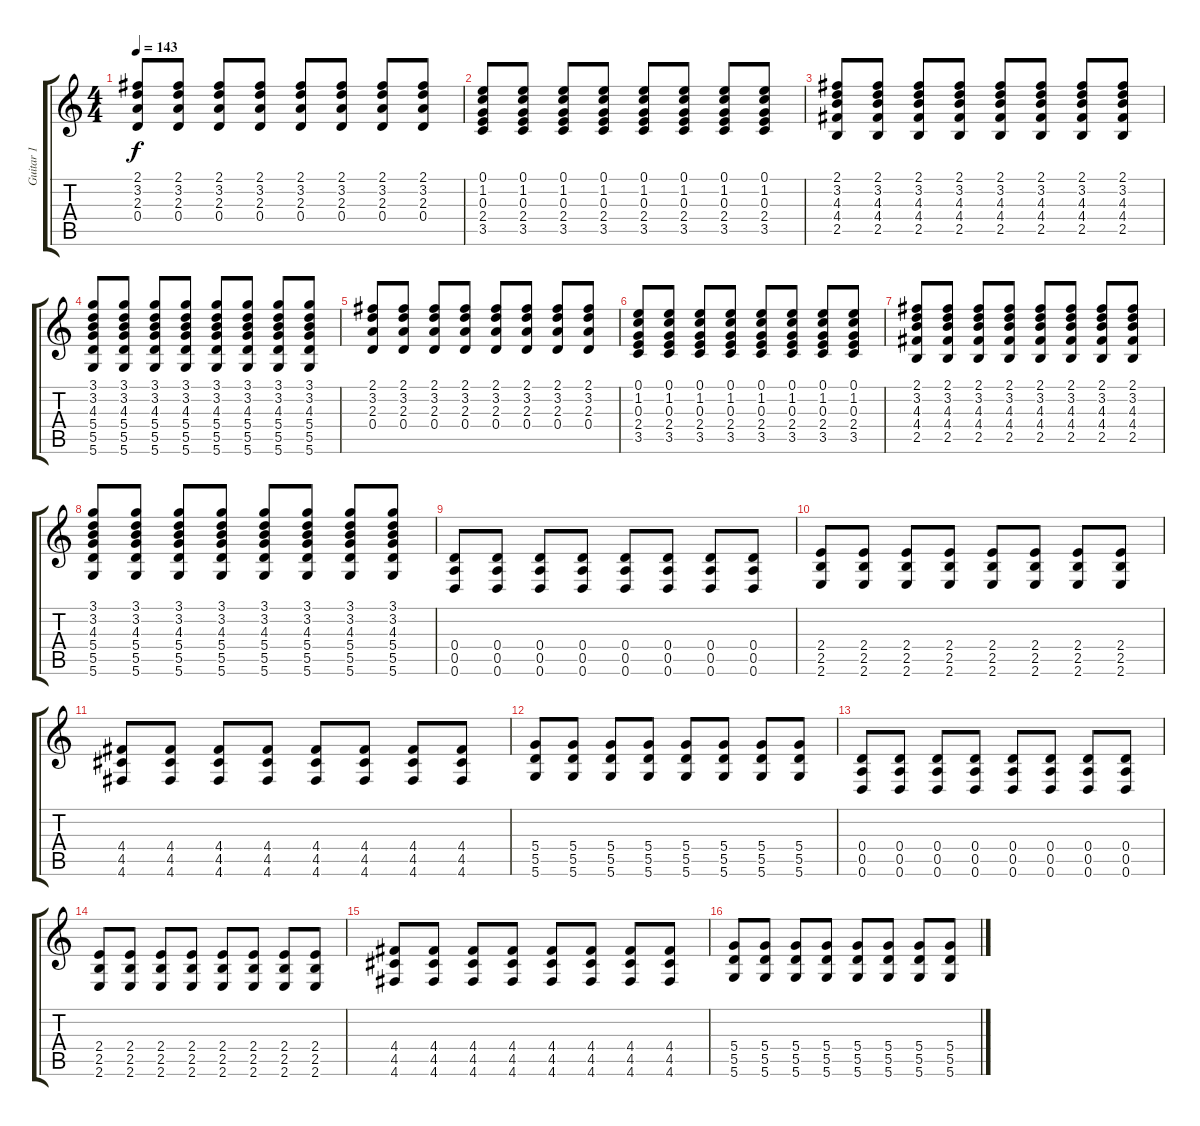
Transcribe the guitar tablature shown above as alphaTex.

\track ("Guitar 1" "Guitar 1") {instrument overdrivenguitar}
\staff {score tabs}
\tuning (E4 B3 G3 D3 A2 D2) {hide}
\ts (4 4)
\tempo 143
\clef g2
\ks c
(2.1 3.2 2.3 0.4).8{dy f volume 8 instrument acousticguitarsteel} (2.1 3.2 2.3 0.4).8 (2.1 3.2 2.3 0.4).8 (2.1 3.2 2.3 0.4).8 (2.1 3.2 2.3 0.4).8 (2.1 3.2 2.3 0.4).8 (2.1 3.2 2.3 0.4).8 (2.1 3.2 2.3 0.4).8 |
(0.1 1.2 0.3 2.4 3.5).8 (0.1 1.2 0.3 2.4 3.5).8 (0.1 1.2 0.3 2.4 3.5).8 (0.1 1.2 0.3 2.4 3.5).8 (0.1 1.2 0.3 2.4 3.5).8 (0.1 1.2 0.3 2.4 3.5).8 (0.1 1.2 0.3 2.4 3.5).8 (0.1 1.2 0.3 2.4 3.5).8 |
(2.1 3.2 4.3 4.4 2.5).8 (2.1 3.2 4.3 4.4 2.5).8 (2.1 3.2 4.3 4.4 2.5).8 (2.1 3.2 4.3 4.4 2.5).8 (2.1 3.2 4.3 4.4 2.5).8 (2.1 3.2 4.3 4.4 2.5).8 (2.1 3.2 4.3 4.4 2.5).8 (2.1 3.2 4.3 4.4 2.5).8 |
(3.1 3.2 4.3 5.4 5.5 5.6).8 (3.1 3.2 4.3 5.4 5.5 5.6).8 (3.1 3.2 4.3 5.4 5.5 5.6).8 (3.1 3.2 4.3 5.4 5.5 5.6).8 (3.1 3.2 4.3 5.4 5.5 5.6).8 (3.1 3.2 4.3 5.4 5.5 5.6).8 (3.1 3.2 4.3 5.4 5.5 5.6).8 (3.1 3.2 4.3 5.4 5.5 5.6).8 |
(2.1 3.2 2.3 0.4).8{volume 8 instrument acousticguitarsteel} (2.1 3.2 2.3 0.4).8 (2.1 3.2 2.3 0.4).8 (2.1 3.2 2.3 0.4).8 (2.1 3.2 2.3 0.4).8 (2.1 3.2 2.3 0.4).8 (2.1 3.2 2.3 0.4).8 (2.1 3.2 2.3 0.4).8 |
(0.1 1.2 0.3 2.4 3.5).8 (0.1 1.2 0.3 2.4 3.5).8 (0.1 1.2 0.3 2.4 3.5).8 (0.1 1.2 0.3 2.4 3.5).8 (0.1 1.2 0.3 2.4 3.5).8 (0.1 1.2 0.3 2.4 3.5).8 (0.1 1.2 0.3 2.4 3.5).8 (0.1 1.2 0.3 2.4 3.5).8 |
(2.1 3.2 4.3 4.4 2.5).8 (2.1 3.2 4.3 4.4 2.5).8 (2.1 3.2 4.3 4.4 2.5).8 (2.1 3.2 4.3 4.4 2.5).8 (2.1 3.2 4.3 4.4 2.5).8 (2.1 3.2 4.3 4.4 2.5).8 (2.1 3.2 4.3 4.4 2.5).8 (2.1 3.2 4.3 4.4 2.5).8 |
(3.1 3.2 4.3 5.4 5.5 5.6).8 (3.1 3.2 4.3 5.4 5.5 5.6).8 (3.1 3.2 4.3 5.4 5.5 5.6).8 (3.1 3.2 4.3 5.4 5.5 5.6).8 (3.1 3.2 4.3 5.4 5.5 5.6).8 (3.1 3.2 4.3 5.4 5.5 5.6).8 (3.1 3.2 4.3 5.4 5.5 5.6).8 (3.1 3.2 4.3 5.4 5.5 5.6).8 |
(0.4 0.5 0.6).8{volume 10 instrument overdrivenguitar} (0.4 0.5 0.6).8 (0.4 0.5 0.6).8 (0.4 0.5 0.6).8 (0.4 0.5 0.6).8 (0.4 0.5 0.6).8 (0.4 0.5 0.6).8 (0.4 0.5 0.6).8 |
(2.4 2.5 2.6).8 (2.4 2.5 2.6).8 (2.4 2.5 2.6).8 (2.4 2.5 2.6).8 (2.4 2.5 2.6).8 (2.4 2.5 2.6).8 (2.4 2.5 2.6).8 (2.4 2.5 2.6).8 |
(4.4 4.5 4.6).8 (4.4 4.5 4.6).8 (4.4 4.5 4.6).8 (4.4 4.5 4.6).8 (4.4 4.5 4.6).8 (4.4 4.5 4.6).8 (4.4 4.5 4.6).8 (4.4 4.5 4.6).8 |
(5.4 5.5 5.6).8 (5.4 5.5 5.6).8 (5.4 5.5 5.6).8 (5.4 5.5 5.6).8 (5.4 5.5 5.6).8 (5.4 5.5 5.6).8 (5.4 5.5 5.6).8 (5.4 5.5 5.6).8 |
(0.4 0.5 0.6).8 (0.4 0.5 0.6).8 (0.4 0.5 0.6).8 (0.4 0.5 0.6).8 (0.4 0.5 0.6).8 (0.4 0.5 0.6).8 (0.4 0.5 0.6).8 (0.4 0.5 0.6).8 |
(2.4 2.5 2.6).8 (2.4 2.5 2.6).8 (2.4 2.5 2.6).8 (2.4 2.5 2.6).8 (2.4 2.5 2.6).8 (2.4 2.5 2.6).8 (2.4 2.5 2.6).8 (2.4 2.5 2.6).8 |
(4.4 4.5 4.6).8 (4.4 4.5 4.6).8 (4.4 4.5 4.6).8 (4.4 4.5 4.6).8 (4.4 4.5 4.6).8 (4.4 4.5 4.6).8 (4.4 4.5 4.6).8 (4.4 4.5 4.6).8 |
(5.4 5.5 5.6).8 (5.4 5.5 5.6).8 (5.4 5.5 5.6).8 (5.4 5.5 5.6).8 (5.4 5.5 5.6).8 (5.4 5.5 5.6).8 (5.4 5.5 5.6).8 (5.4 5.5 5.6).8
